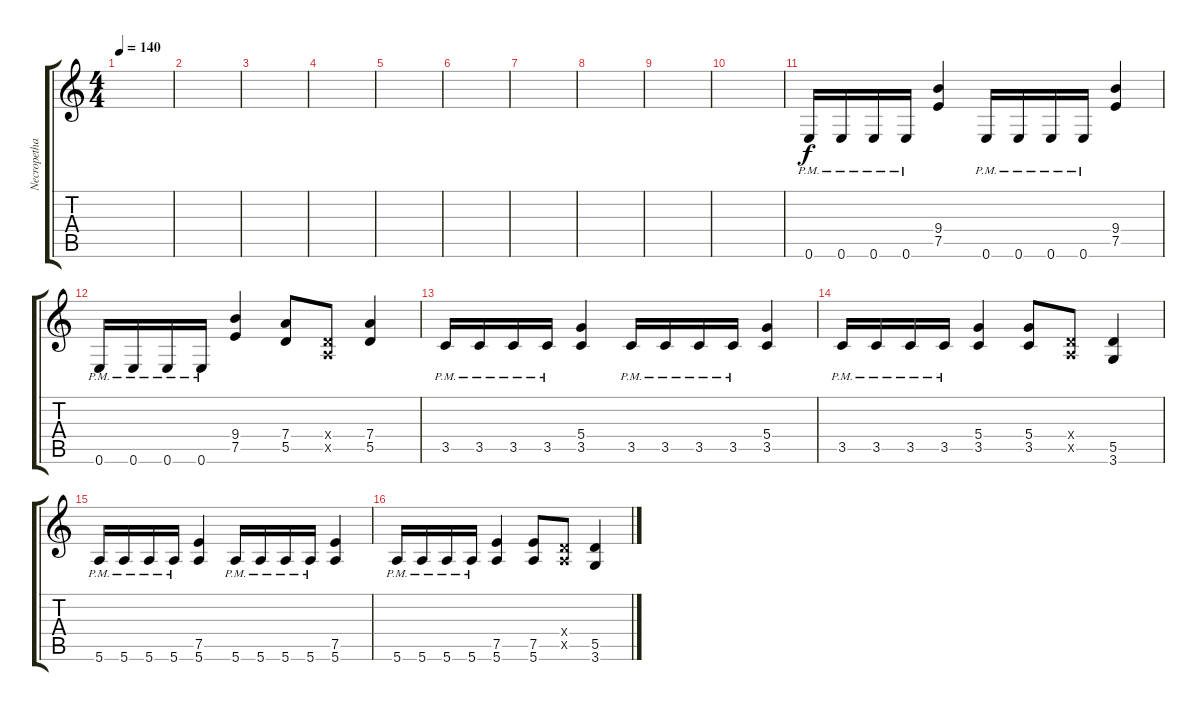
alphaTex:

\track ("Necropethamenos" "Necropetha") {instrument distortionguitar}
\staff {score tabs}
\tuning (E4 B3 G3 D3 A2 E2) {hide}
\ts (4 4)
\tempo 140
\clef g2
\ks c
|
|
|
|
|
|
|
|
|
|
0.6{pm}.16 0.6{pm}.16 0.6{pm}.16 0.6{pm}.16 (9.4 7.5).4 0.6{pm}.16 0.6{pm}.16 0.6{pm}.16 0.6{pm}.16 (9.4 7.5).4 |
0.6{pm}.16 0.6{pm}.16 0.6{pm}.16 0.6{pm}.16 (9.4 7.5).4 (7.4 5.5).8 (0.4{x} 0.5{x}).8 (7.4 5.5).4 |
3.5{pm}.16 3.5{pm}.16 3.5{pm}.16 3.5{pm}.16 (5.4 3.5).4 3.5{pm}.16 3.5{pm}.16 3.5{pm}.16 3.5{pm}.16 (5.4 3.5).4 |
3.5{pm}.16 3.5{pm}.16 3.5{pm}.16 3.5{pm}.16 (5.4 3.5).4 (5.4 3.5).8 (0.4{x} 0.5{x}).8 (5.5 3.6).4 |
5.6{pm}.16 5.6{pm}.16 5.6{pm}.16 5.6{pm}.16 (7.5 5.6).4 5.6{pm}.16 5.6{pm}.16 5.6{pm}.16 5.6{pm}.16 (7.5 5.6).4 |
5.6{pm}.16 5.6{pm}.16 5.6{pm}.16 5.6{pm}.16 (7.5 5.6).4 (7.5 5.6).8 (0.4{x} 0.5{x}).8 (5.5 3.6).4
